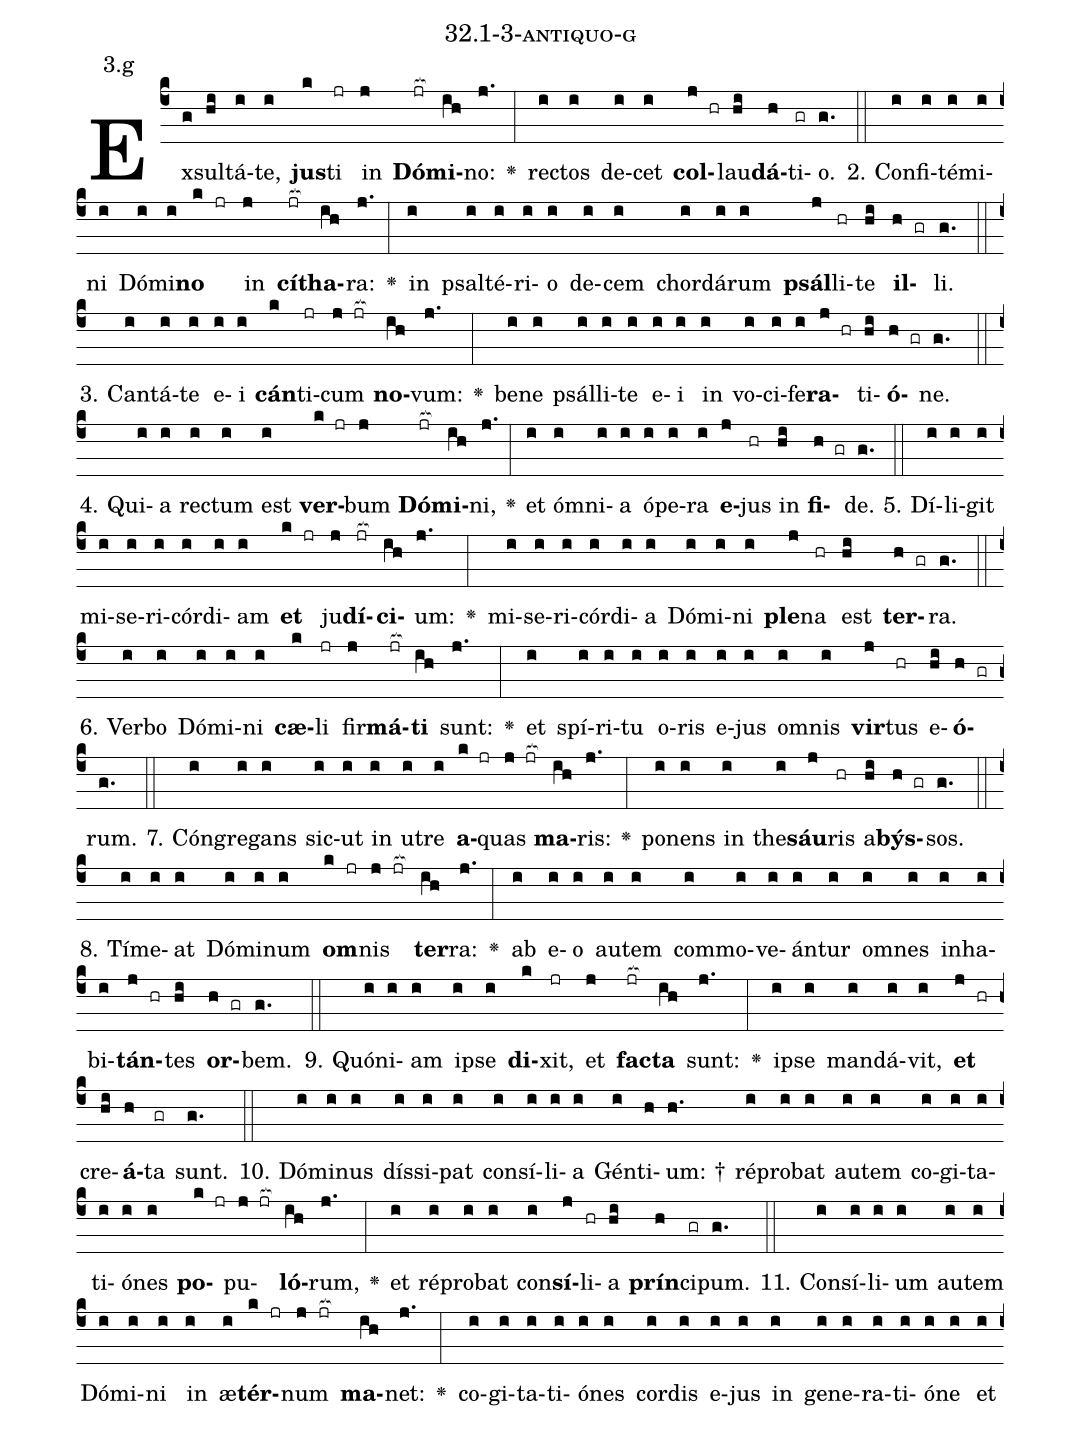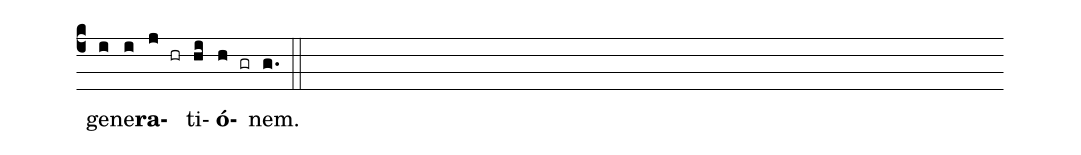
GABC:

name: 32.1-3-antiquo-g;
annotation: 3.g;
%%
(c4)Ex(g)sul(hi)tá(i)te,(i) <b>jus</b>(k)ti(jr) in(j) <b>Dó</b>(jr[ocb:1{])<b>mi</b>(ih[ocb:0}])no:(j.) <v>\greheightstar</v>(:) rec(i)tos(i) de(i)cet(i) <b>col</b>(j hr)lau(hi)<b>dá</b>(h)ti(gr)o.(g.) (::)
2. Con(i)fi(i)té(i)mi(i)ni(i) Dó(i)mi(i)<b>no</b>(k jr) in(j) <b>cí</b>(jr[ocb:1{])<b>tha</b>(ih[ocb:0}])ra:(j.) <v>\greheightstar</v>(:) in(i) psal(i)té(i)ri(i)o(i) de(i)cem(i) chor(i)dá(i)rum(i) <b>psál</b>(j)li(hr)te(hi) <b>il</b>(h gr)li.(g.) (::)
3. Can(i)tá(i)te(i) e(i)i(i) <b>cán</b>(k)ti(jr)cum(j jr[ocb:1{]) <b>no</b>(ih[ocb:0}])vum:(j.) <v>\greheightstar</v>(:) be(i)ne(i) psál(i)li(i)te(i) e(i)i(i) in(i) vo(i)ci(i)fe(i)<b>ra</b>(j hr)ti(hi)<b>ó</b>(h gr)ne.(g.) (::)
4. Qui(i)a(i) rec(i)tum(i) est(i) <b>ver</b>(k jr)bum(j) <b>Dó</b>(jr[ocb:1{])<b>mi</b>(ih[ocb:0}])ni,(j.) <v>\greheightstar</v>(:) et(i) óm(i)ni(i)a(i) ó(i)pe(i)ra(i) <b>e</b>(j)jus(hr) in(hi) <b>fi</b>(h gr)de.(g.) (::)
5. Dí(i)li(i)git(i) mi(i)se(i)ri(i)cór(i)di(i)am(i) <b>et</b>(k jr) ju(j)<b>dí</b>(jr[ocb:1{])<b>ci</b>(ih[ocb:0}])um:(j.) <v>\greheightstar</v>(:) mi(i)se(i)ri(i)cór(i)di(i)a(i) Dó(i)mi(i)ni(i) <b>ple</b>(j)na(hr) est(hi) <b>ter</b>(h gr)ra.(g.) (::)
6. Ver(i)bo(i) Dó(i)mi(i)ni(i) <b>cæ</b>(k)li(jr) fir(j)<b>má</b>(jr[ocb:1{])<b>ti</b>(ih[ocb:0}]) sunt:(j.) <v>\greheightstar</v>(:) et(i) spí(i)ri(i)tu(i) o(i)ris(i) e(i)jus(i) om(i)nis(i) <b>vir</b>(j)tus(hr) e(hi)<b>ó</b>(h gr)rum.(g.) (::)
7. Cón(i)gre(i)gans(i) sic(i)ut(i) in(i) u(i)tre(i) <b>a</b>(k jr)quas(j jr[ocb:1{]) <b>ma</b>(ih[ocb:0}])ris:(j.) <v>\greheightstar</v>(:) po(i)nens(i) in(i) the(i)<b>sáu</b>(j)ris(hr) a(hi)<b>býs</b>(h gr)sos.(g.) (::)
8. Tí(i)me(i)at(i) Dó(i)mi(i)num(i) <b>om</b>(k jr)nis(j jr[ocb:1{]) <b>ter</b>(ih[ocb:0}])ra:(j.) <v>\greheightstar</v>(:) ab(i) e(i)o(i) au(i)tem(i) com(i)mo(i)ve(i)án(i)tur(i) om(i)nes(i) in(i)ha(i)bi(i)<b>tán</b>(j hr)tes(hi) <b>or</b>(h gr)bem.(g.) (::)
9. Quón(i)i(i)am(i) ip(i)se(i) <b>di</b>(k)xit,(jr) et(j) <b>fac</b>(jr[ocb:1{])<b>ta</b>(ih[ocb:0}]) sunt:(j.) <v>\greheightstar</v>(:) ip(i)se(i) man(i)dá(i)vit,(i) <b>et</b>(j hr) cre(hi)<b>á</b>(h)ta(gr) sunt.(g.) (::)
10. Dó(i)mi(i)nus(i) dís(i)si(i)pat(i) con(i)sí(i)li(i)a(i) Gén(i)ti(h)um: †(h.) ré(i)pro(i)bat(i) au(i)tem(i) co(i)gi(i)ta(i)ti(i)ó(i)nes(i) <b>po</b>(k jr)pu(j jr[ocb:1{])<b>ló</b>(ih[ocb:0}])rum,(j.) <v>\greheightstar</v>(:) et(i) ré(i)pro(i)bat(i) con(i)<b>sí</b>(j)li(hr)a(hi) <b>prín</b>(h)ci(gr)pum.(g.) (::)
11. Con(i)sí(i)li(i)um(i) au(i)tem(i) Dó(i)mi(i)ni(i) in(i) æ(i)<b>tér</b>(k jr)num(j jr[ocb:1{]) <b>ma</b>(ih[ocb:0}])net:(j.) <v>\greheightstar</v>(:) co(i)gi(i)ta(i)ti(i)ó(i)nes(i) cor(i)dis(i) e(i)jus(i) in(i) ge(i)ne(i)ra(i)ti(i)ó(i)ne(i) et(i) ge(i)ne(i)<b>ra</b>(j hr)ti(hi)<b>ó</b>(h gr)nem.(g.) (::)
